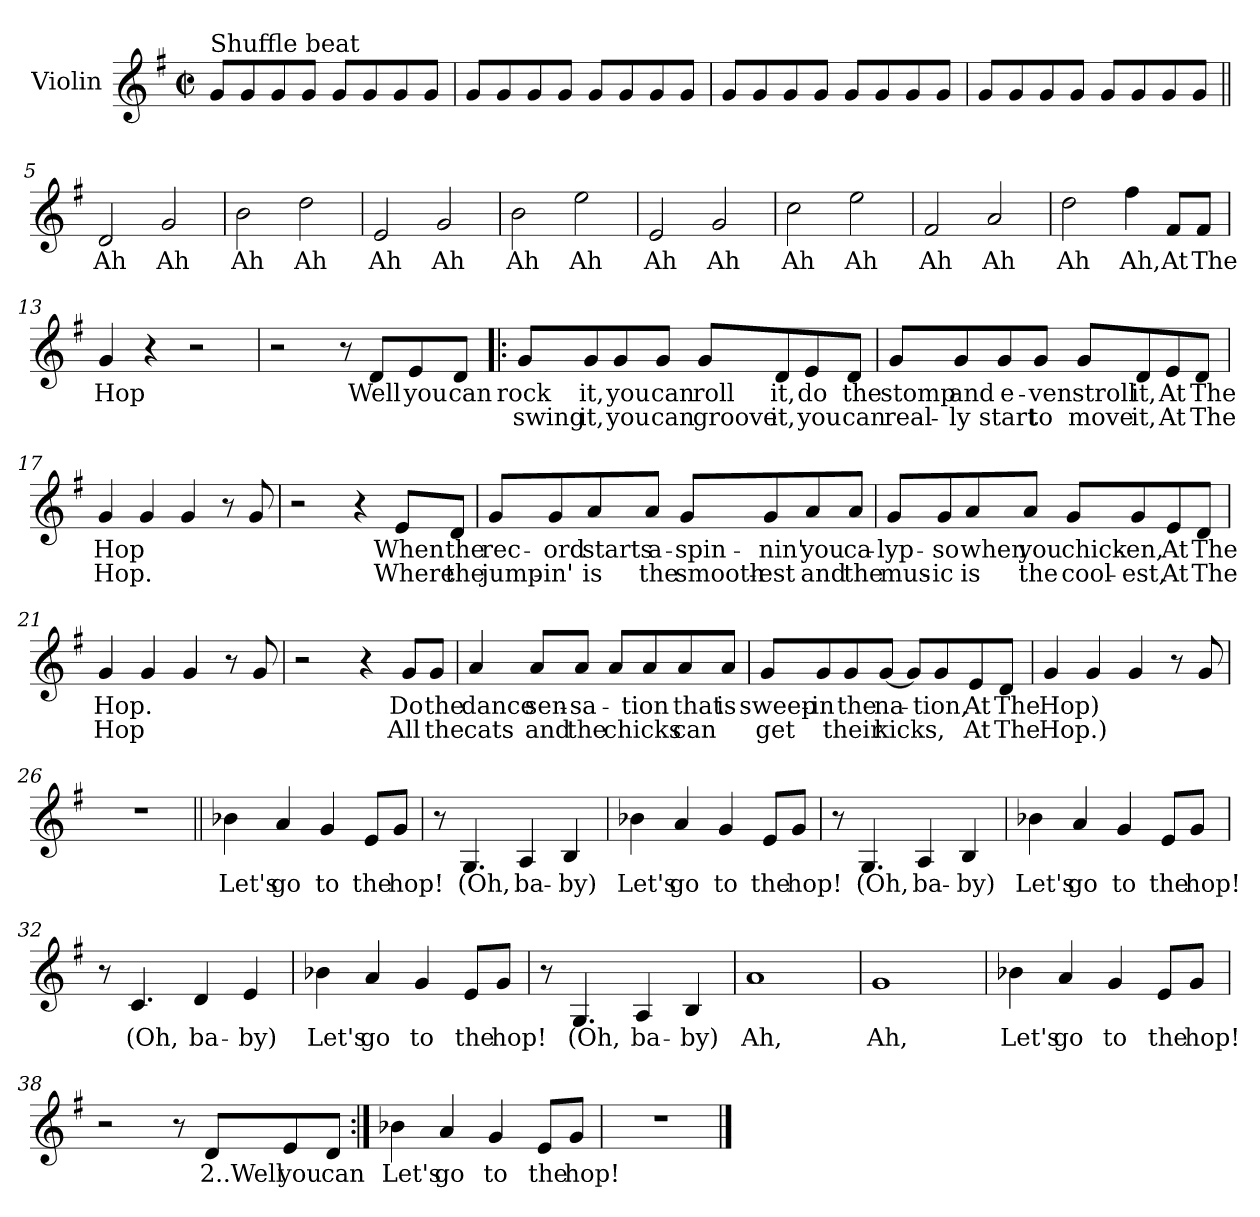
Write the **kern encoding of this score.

**kern	**text	**text
*part1	*part1	*part1
*staff1	*staff1	*staff1
*I"Violin	*	*
*I'Vln	*	*
*clefG2	*	*
*k[f#]	*	*
*G:	*	*
*M2/2	*	*
*met(c|)	*	*
=1	=1	=1
!LO:TX:a:t=Shuffle beat	!	!
8g/L	.	.
8g/	.	.
8g/	.	.
8g/J	.	.
8g/L	.	.
8g/	.	.
8g/	.	.
8g/J	.	.
=2	=2	=2
8g/L	.	.
8g/	.	.
8g/	.	.
8g/J	.	.
8g/L	.	.
8g/	.	.
8g/	.	.
8g/J	.	.
=3	=3	=3
8g/L	.	.
8g/	.	.
8g/	.	.
8g/J	.	.
8g/L	.	.
8g/	.	.
8g/	.	.
8g/J	.	.
=4	=4	=4
8g/L	.	.
8g/	.	.
8g/	.	.
8g/J	.	.
8g/L	.	.
8g/	.	.
8g/	.	.
8g/J	.	.
!!LO:LB:g=z
=5||	=5||	=5||
2d/	Ah	.
2g/	Ah	.
=6	=6	=6
2b\	Ah	.
2dd\	Ah	.
=7	=7	=7
2e/	Ah	.
2g/	Ah	.
=8	=8	=8
2b\	Ah	.
2ee\	Ah	.
=9	=9	=9
2e/	Ah	.
2g/	Ah	.
=10	=10	=10
2cc\	Ah	.
2ee\	Ah	.
=11	=11	=11
2f#/	Ah	.
2a/	Ah	.
=12	=12	=12
2dd\	Ah	.
4ff#\	Ah,	.
8f#/L	At	.
8f#/J	The	.
!!LO:LB:g=z
=13	=13	=13
4g/	Hop	.
4r	.	.
2r	.	.
=14	=14	=14
2r	.	.
8r	.	.
8d/L	Well	.
8e/	you	.
8d/J	can	.
=15!|:	=15!|:	=15!|:
8g/L	rock	swing
8g/	it,	it,
8g/	you	you
8g/J	can	can
8g/L	roll	groove
8d/	it,	it,
8e/	do	you
8d/J	the	can
=16	=16	=16
8g/L	stomp	real-
8g/	and	-ly
8g/	e-	start
8g/J	-ven	to
8g/L	stroll	move
8d/	it,	it,
8e/	At	At
8d/J	The	The
!!LO:LB:g=z
=17	=17	=17
4g/	Hop	Hop.
4g/	.	.
4g/	.	.
8r	.	.
8g/	.	.
=18	=18	=18
2r	.	.
4r	.	.
8e/L	When	Where
8d/J	the	the
=19	=19	=19
8g/L	rec-	jump-
8g/	-ord	-in'
8a/	starts	is
8a/J	a-	the
8g/L	-spin-	smooth-
8g/	-nin'	-est
8a/	you	and
8a/J	ca-	the
=20	=20	=20
8g/L	-lyp-	mus-
8g/	-so	-ic
8a/	when	is
8a/J	you	the
8g/L	chick-	cool-
8g/	-en,	-est,
8e/	At	At
8d/J	The	The
!!LO:LB:g=z
=21	=21	=21
4g/	Hop.	Hop
4g/	.	.
4g/	.	.
8r	.	.
8g/	.	.
=22	=22	=22
2r	.	.
4r	.	.
8g/L	Do	All
8g/J	the	the
=23	=23	=23
4a/	dance	cats
8a/L	sen-	and
8a/J	-sa-	the
8a/L	.	chicks
8a/	-tion	.
8a/	that	can
8a/J	is	.
=24	=24	=24
8g/L	sweep-	get
8g/	-in	.
8g/	the	their
[8g/J	na-	kicks,
8g/L]	.	.
8g/	-tion,	.
8e/	At	At
8d/J	The	The
!!LO:LB:g=z
=25	=25	=25
4g/	Hop)	Hop.)
4g/	.	.
4g/	.	.
8r	.	.
8g/	.	.
=26	=26	=26
1r	.	.
=27||	=27||	=27||
4b-X\	Let's	.
4a/	go	.
4g/	to	.
8e/L	the	.
8g/J	hop!	.
=28	=28	=28
8r	.	.
4.G/	(Oh,	.
4A/	ba-	.
4B/	-by)	.
=29	=29	=29
4b-X\	Let's	.
4a/	go	.
4g/	to	.
8e/L	the	.
8g/J	hop!	.
=30	=30	=30
8r	.	.
4.G/	(Oh,	.
4A/	ba-	.
4B/	-by)	.
!!LO:LB:g=z
=31	=31	=31
4b-X\	Let's	.
4a/	go	.
4g/	to	.
8e/L	the	.
8g/J	hop!	.
=32	=32	=32
8r	.	.
4.c/	(Oh,	.
4d/	ba-	.
4e/	-by)	.
=33	=33	=33
4b-X\	Let's	.
4a/	go	.
4g/	to	.
8e/L	the	.
8g/J	hop!	.
=34	=34	=34
8r	.	.
4.G/	(Oh,	.
4A/	ba-	.
4B/	-by)	.
=35	=35	=35
1a	Ah,	.
=36	=36	=36
1g	Ah,	.
!!LO:LB:g=z
=37	=37	=37
4b-X\	Let's	.
4a/	go	.
4g/	to	.
8e/L	the	.
8g/J	hop!	.
=38	=38	=38
2r	.	.
8r	.	.
8d/L	2..Well	.
8e/	you	.
8d/J	can	.
=39:|!	=39:|!	=39:|!
4b-X\	Let's	.
4a/	go	.
4g/	to	.
8e/L	the	.
8g/J	hop!	.
=40	=40	=40
1r	.	.
==	==	==
*-	*-	*-
